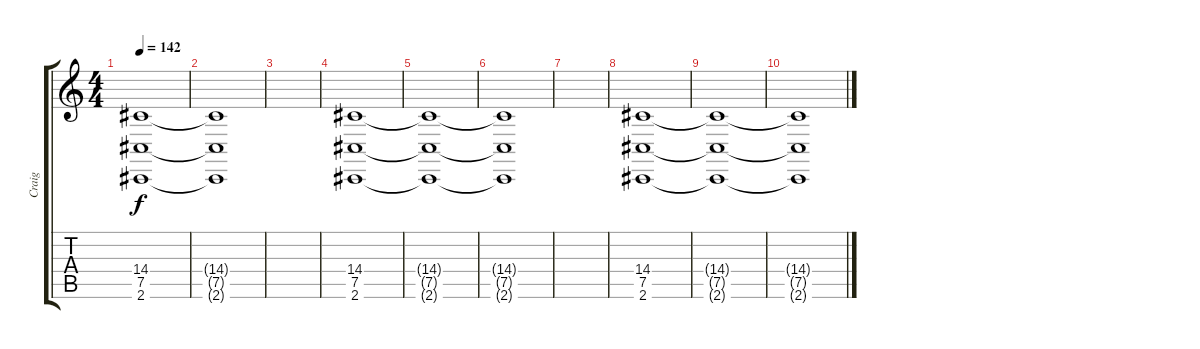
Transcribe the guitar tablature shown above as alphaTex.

\track ("Craig" "Craig") {instrument fx7echoes}
\staff {score tabs}
\tuning (Db4 Ab3 E3 B2 Gb2 B1) {hide}
\ts (4 4)
\tempo 142
\clef g2
\ks c
(14.4{t} 7.5{t} 2.6{t}).1{dy f} |
(14.4{t} 7.5{t} 2.6{t}).1 |
|
(14.4 7.5 2.6).1 |
(14.4{t} 7.5{t} 2.6{t}).1 |
(14.4{t} 7.5{t} 2.6{t}).1 |
|
(14.4 7.5 2.6).1 |
(14.4{t} 7.5{t} 2.6{t}).1 |
(14.4{t} 7.5{t} 2.6{t}).1
